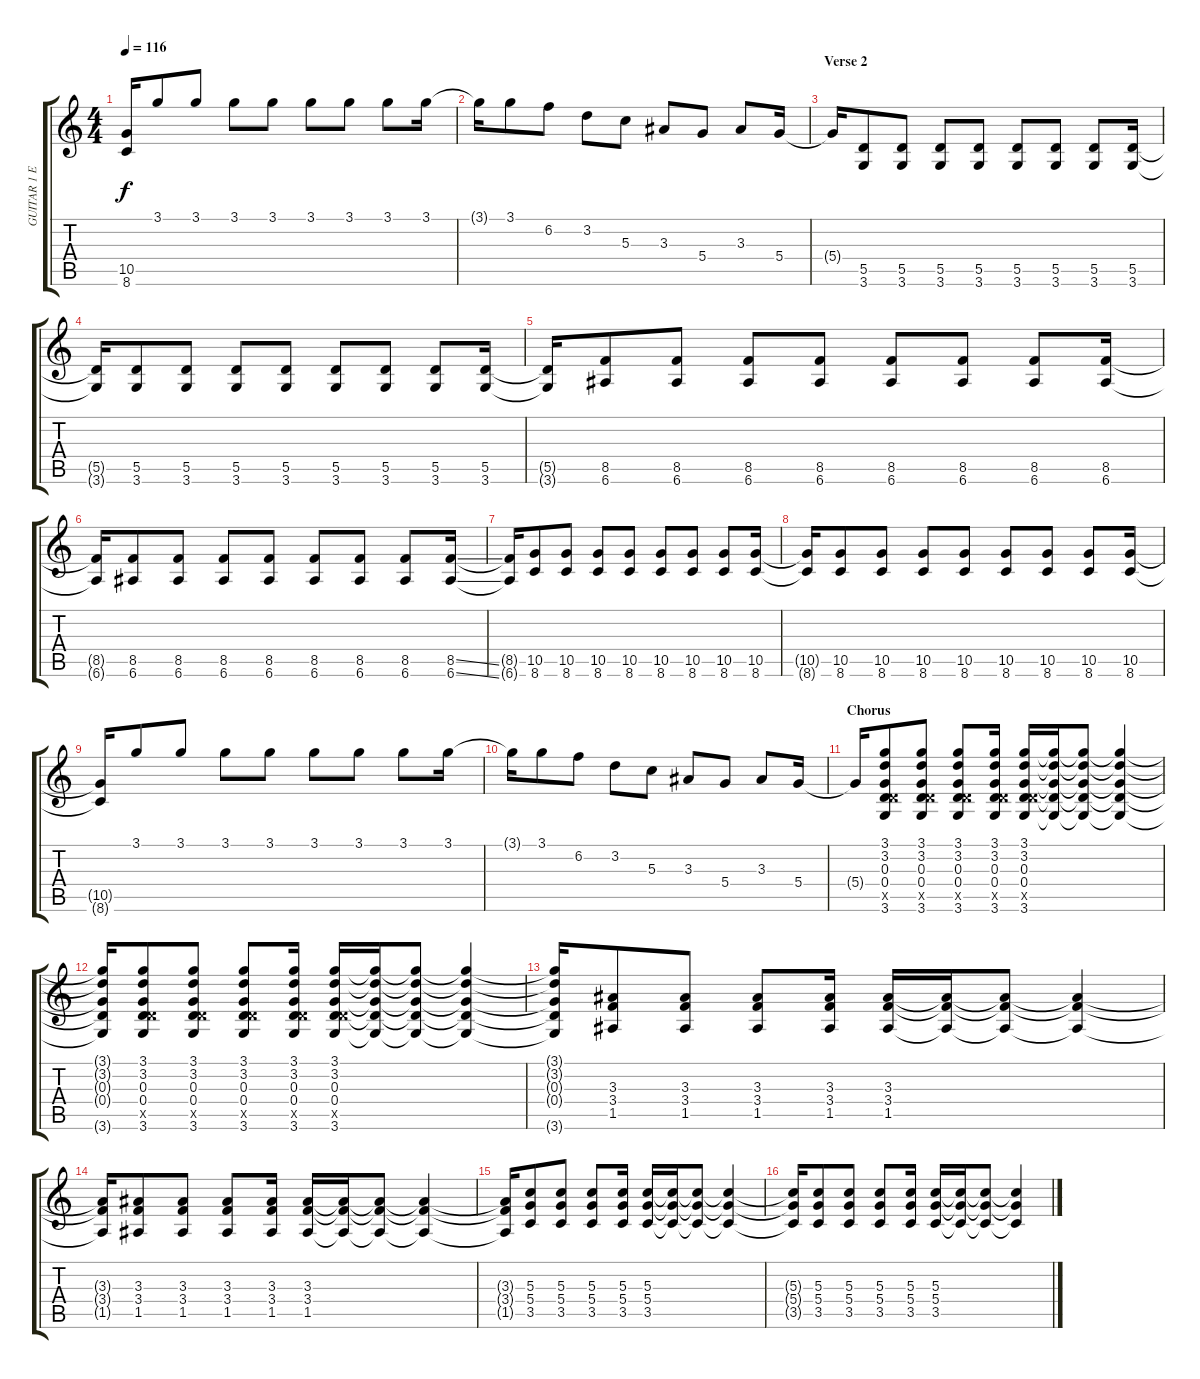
\track ("GUITAR 1 ECHO" "GUITAR 1 E") {instrument electricguitarclean}
\staff {score tabs}
\tuning (E4 B3 G3 D3 A2 E2) {hide}
\ts (4 4)
\tempo 116
\clef g2
\ks c
(10.5{t} 8.6{t}).16{dy f} 3.1.8 3.1.8 3.1.8 3.1.8 3.1.8 3.1.8 3.1.8 3.1.16 |
3.1{t}.16 3.1.8 6.2.8 3.2.8 5.3.8 3.3.8 5.4.8 3.3.8 5.4.16 |
\section ("" "Verse 2")
5.4{t}.16 (5.5 3.6).8 (5.5 3.6).8 (5.5 3.6).8 (5.5 3.6).8 (5.5 3.6).8 (5.5 3.6).8 (5.5 3.6).8 (5.5 3.6).16 |
(5.5{t} 3.6{t}).16 (5.5 3.6).8 (5.5 3.6).8 (5.5 3.6).8 (5.5 3.6).8 (5.5 3.6).8 (5.5 3.6).8 (5.5 3.6).8 (5.5 3.6).16 |
(5.5{t} 3.6{t}).16 (8.5 6.6).8 (8.5 6.6).8 (8.5 6.6).8 (8.5 6.6).8 (8.5 6.6).8 (8.5 6.6).8 (8.5 6.6).8 (8.5 6.6).16 |
(8.5{t} 6.6{t}).16 (8.5 6.6).8 (8.5 6.6).8 (8.5 6.6).8 (8.5 6.6).8 (8.5 6.6).8 (8.5 6.6).8 (8.5 6.6).8 (8.5{ss} 6.6{ss}).16 |
(8.5{t} 6.6{t}).16 (10.5 8.6).8 (10.5 8.6).8 (10.5 8.6).8 (10.5 8.6).8 (10.5 8.6).8 (10.5 8.6).8 (10.5 8.6).8 (10.5 8.6).16 |
(10.5{t} 8.6{t}).16 (10.5 8.6).8 (10.5 8.6).8 (10.5 8.6).8 (10.5 8.6).8 (10.5 8.6).8 (10.5 8.6).8 (10.5 8.6).8 (10.5 8.6).16 |
(10.5{t} 8.6{t}).16 3.1.8 3.1.8 3.1.8 3.1.8 3.1.8 3.1.8 3.1.8 3.1.16 |
3.1{t}.16 3.1.8 6.2.8 3.2.8 5.3.8 3.3.8 5.4.8 3.3.8 5.4.16 |
\section ("" "Chorus")
5.4{t}.16 (3.1 3.2 0.3 0.4 5.5{x} 3.6).8 (3.1 3.2 0.3 0.4 5.5{x} 3.6).8 (3.1 3.2 0.3 0.4 5.5{x} 3.6).8 (3.1 3.2 0.3 0.4 5.5{x} 3.6).16 (3.1 3.2 0.3 0.4 5.5{x} 3.6).16 (3.1{t} 3.2{t} 0.3{t} 0.4{t} 3.6{t}).16 (3.1{t} 3.2{t} 0.3{t} 0.4{t} 3.6{t}).8 (3.1{t} 3.2{t} 0.3{t} 0.4{t} 3.6{t}).4 |
(3.1{t} 3.2{t} 0.3{t} 0.4{t} 3.6{t}).16 (3.1 3.2 0.3 0.4 5.5{x} 3.6).8 (3.1 3.2 0.3 0.4 5.5{x} 3.6).8 (3.1 3.2 0.3 0.4 5.5{x} 3.6).8 (3.1 3.2 0.3 0.4 5.5{x} 3.6).16 (3.1 3.2 0.3 0.4 5.5{x} 3.6).16 (3.1{t} 3.2{t} 0.3{t} 0.4{t} 3.6{t}).16 (3.1{t} 3.2{t} 0.3{t} 0.4{t} 3.6{t}).8 (3.1{t} 3.2{t} 0.3{t} 0.4{t} 3.6{t}).4 |
(3.1{t} 3.2{t} 0.3{t} 0.4{t} 3.6{t}).16 (3.3 3.4 1.5).8 (3.3 3.4 1.5).8 (3.3 3.4 1.5).8 (3.3 3.4 1.5).16 (3.3 3.4 1.5).16 (3.3{t} 3.4{t} 1.5{t}).16 (3.3{t} 3.4{t} 1.5{t}).8 (3.3{t} 3.4{t} 1.5{t}).4 |
(3.3{t} 3.4{t} 1.5{t}).16 (3.3 3.4 1.5).8 (3.3 3.4 1.5).8 (3.3 3.4 1.5).8 (3.3 3.4 1.5).16 (3.3 3.4 1.5).16 (3.3{t} 3.4{t} 1.5{t}).16 (3.3{t} 3.4{t} 1.5{t}).8 (3.3{t} 3.4{t} 1.5{t}).4 |
(3.3{t} 3.4{t} 1.5{t}).16 (5.3 5.4 3.5).8 (5.3 5.4 3.5).8 (5.3 5.4 3.5).8 (5.3 5.4 3.5).16 (5.3 5.4 3.5).16 (5.3{t} 5.4{t} 3.5{t}).16 (5.3{t} 5.4{t} 3.5{t}).8 (5.3{t} 5.4{t} 3.5{t}).4 |
(5.3{t} 5.4{t} 3.5{t}).16 (5.3 5.4 3.5).8 (5.3 5.4 3.5).8 (5.3 5.4 3.5).8 (5.3 5.4 3.5).16 (5.3 5.4 3.5).16 (5.3{t} 5.4{t} 3.5{t}).16 (5.3{t} 5.4{t} 3.5{t}).8 (5.3{t} 5.4{t} 3.5{t}).4
